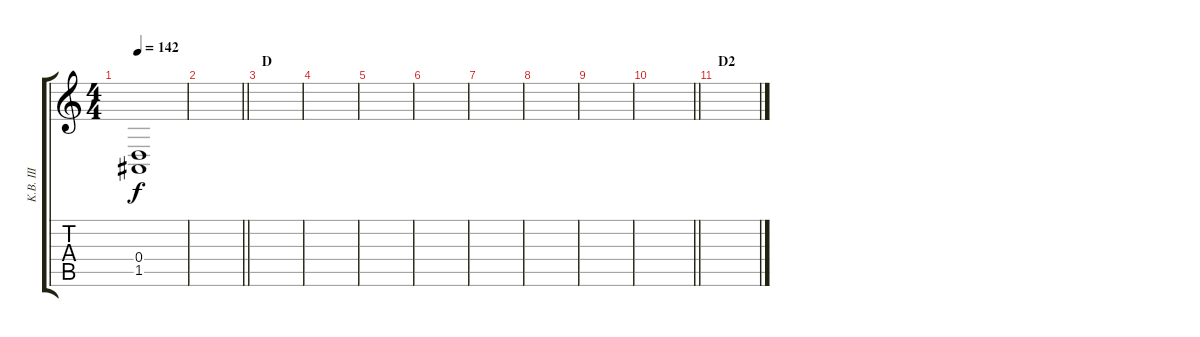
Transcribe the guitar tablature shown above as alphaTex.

\track ("K.B. III" "K.B. III") {instrument pad2warm}
\staff {score tabs}
\tuning (E4 B3 G3 D3 A2 E2) {hide}
\ts (4 4)
\tempo 142
\clef g2
\ks c
(0.4{t} 1.5{t}).1{dy f} |
\barLineRight lightlight
|
\section ("" "D")
|
|
|
|
|
|
|
\barLineRight lightlight
|
\section ("" "D2")
